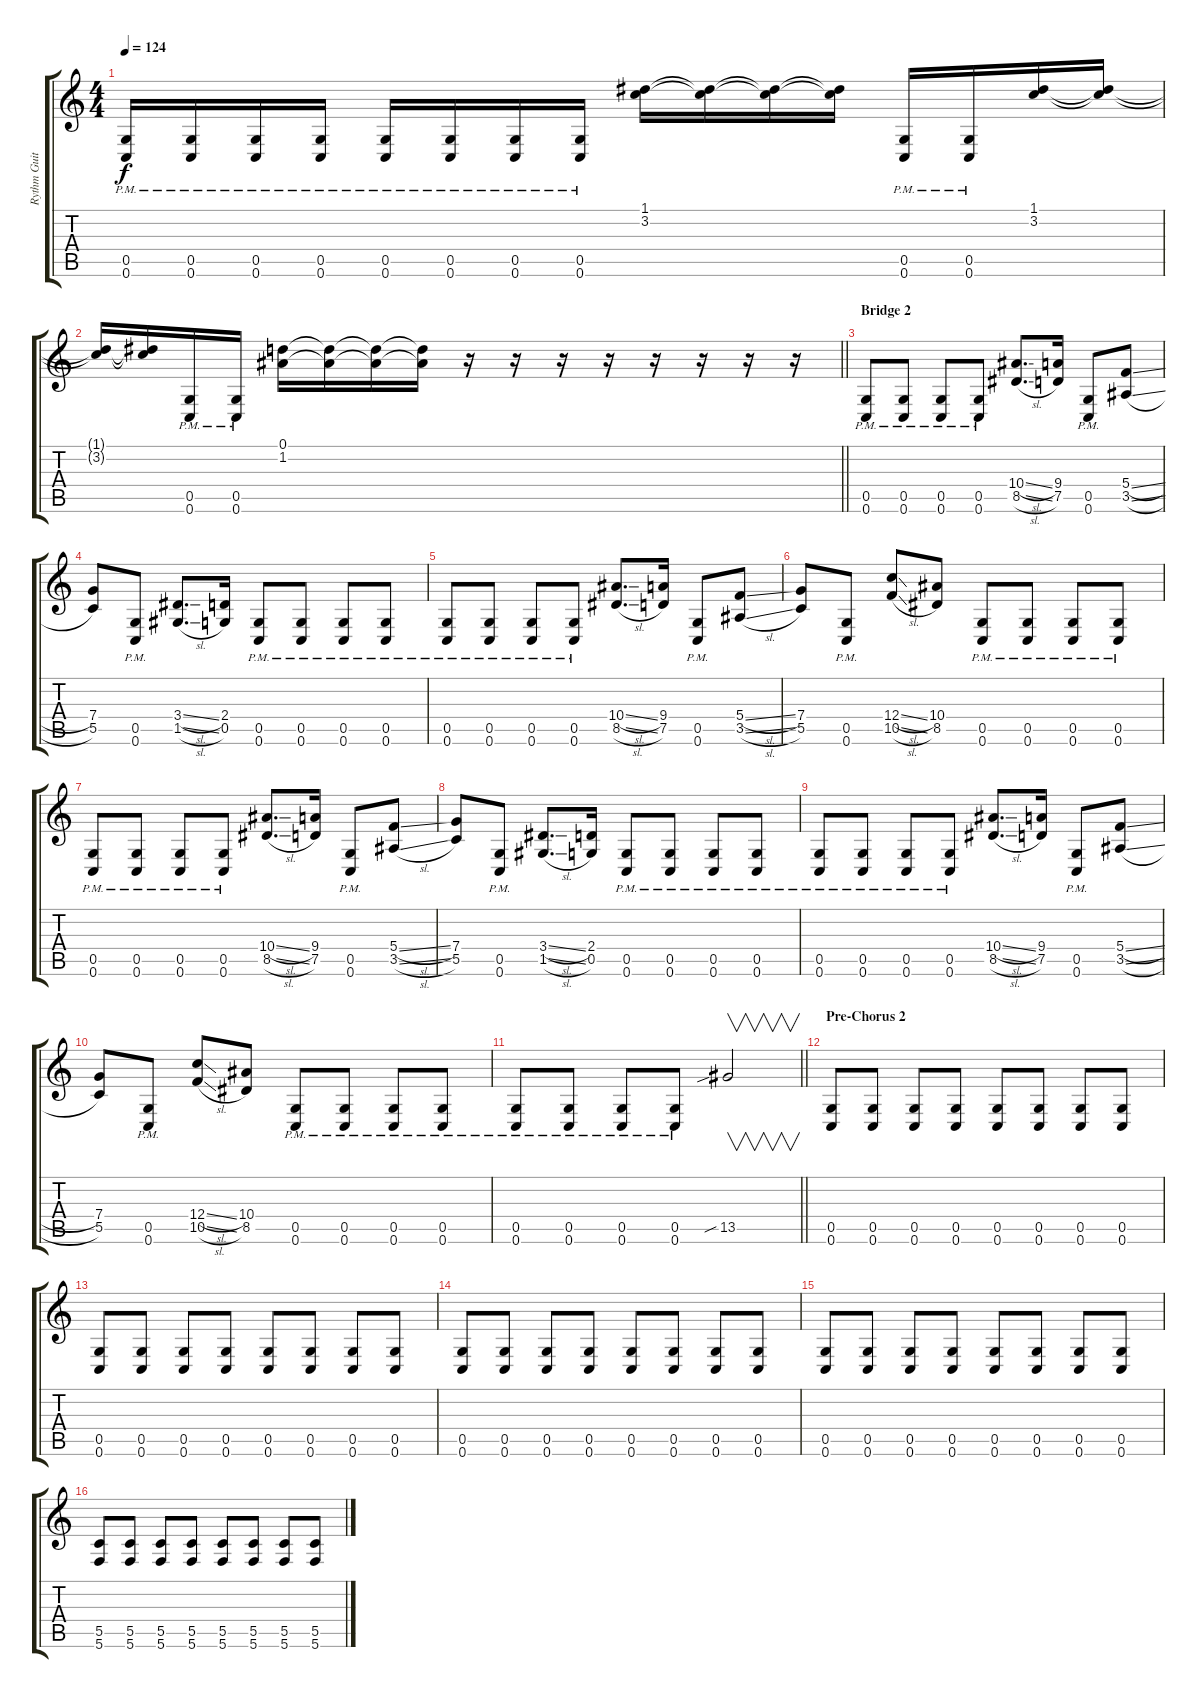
\track ("Rythm Guitar (Mätze)" "Rythm Guit") {instrument distortionguitar}
\staff {score tabs}
\tuning (D4 A3 F3 C3 G2 C2) {hide}
\ts (4 4)
\tempo 124
\clef g2
\ks c
(0.5{pm} 0.6{pm}).16{dy f} (0.5{pm} 0.6{pm}).16 (0.5{pm} 0.6{pm}).16 (0.5{pm} 0.6{pm}).16 (0.5{pm} 0.6{pm}).16 (0.5{pm} 0.6{pm}).16 (0.5{pm} 0.6{pm}).16 (0.5{pm} 0.6{pm}).16 (1.1 3.2).16 (1.1{t} 3.2{t}).16 (1.1{t} 3.2{t}).16 (1.1{t} 3.2{t}).16 (0.5{pm} 0.6{pm}).16 (0.5{pm} 0.6{pm}).16 (1.1 3.2).16 (1.1{t} 3.2{t}).16 |
\barLineRight lightlight
(1.1{t} 3.2{t}).16 (1.1{t} 3.2{t}).16 (0.5{pm} 0.6{pm}).16 (0.5{pm} 0.6{pm}).16 (0.1 1.2).16 (0.1{t} 1.2{t}).16 (0.1{t} 1.2{t}).16 (0.1{t} 1.2{t}).16 r.16 r.16 r.16 r.16 r.16 r.16 r.16 r.16 |
\section ("" "Bridge 2")
(0.5{pm} 0.6{pm}).8 (0.5{pm} 0.6{pm}).8 (0.5{pm} 0.6{pm}).8 (0.5{pm} 0.6{pm}).8 (10.4{sl} 8.5{sl}).8{d} (9.4 7.5).16 (0.5{pm} 0.6{pm}).8 (5.4{sl} 3.5{sl}).8 |
(7.4 5.5).8 (0.5{pm} 0.6{pm}).8 (3.4{sl} 1.5{sl}).8{d} (2.4 0.5).16 (0.5{pm} 0.6{pm}).8 (0.5{pm} 0.6{pm}).8 (0.5{pm} 0.6{pm}).8 (0.5{pm} 0.6{pm}).8 |
(0.5{pm} 0.6{pm}).8 (0.5{pm} 0.6{pm}).8 (0.5{pm} 0.6{pm}).8 (0.5{pm} 0.6{pm}).8 (10.4{sl} 8.5{sl}).8{d} (9.4 7.5).16 (0.5{pm} 0.6{pm}).8 (5.4{sl} 3.5{sl}).8 |
(7.4 5.5).8 (0.5{pm} 0.6{pm}).8 (12.4{sl} 10.5{sl}).8 (10.4 8.5).8 (0.5{pm} 0.6{pm}).8 (0.5{pm} 0.6{pm}).8 (0.5{pm} 0.6{pm}).8 (0.5{pm} 0.6{pm}).8 |
(0.5{pm} 0.6{pm}).8 (0.5{pm} 0.6{pm}).8 (0.5{pm} 0.6{pm}).8 (0.5{pm} 0.6{pm}).8 (10.4{sl} 8.5{sl}).8{d} (9.4 7.5).16 (0.5{pm} 0.6{pm}).8 (5.4{sl} 3.5{sl}).8 |
(7.4 5.5).8 (0.5{pm} 0.6{pm}).8 (3.4{sl} 1.5{sl}).8{d} (2.4 0.5).16 (0.5{pm} 0.6{pm}).8 (0.5{pm} 0.6{pm}).8 (0.5{pm} 0.6{pm}).8 (0.5{pm} 0.6{pm}).8 |
(0.5{pm} 0.6{pm}).8 (0.5{pm} 0.6{pm}).8 (0.5{pm} 0.6{pm}).8 (0.5{pm} 0.6{pm}).8 (10.4{sl} 8.5{sl}).8{d} (9.4 7.5).16 (0.5{pm} 0.6{pm}).8 (5.4{sl} 3.5{sl}).8 |
(7.4 5.5).8 (0.5{pm} 0.6{pm}).8 (12.4{sl} 10.5{sl}).8 (10.4 8.5).8 (0.5{pm} 0.6{pm}).8 (0.5{pm} 0.6{pm}).8 (0.5{pm} 0.6{pm}).8 (0.5{pm} 0.6{pm}).8 |
\barLineRight lightlight
(0.5{pm} 0.6{pm}).8 (0.5{pm} 0.6{pm}).8 (0.5{pm} 0.6{pm}).8 (0.5{pm} 0.6{pm}).8 13.5{sib}.2{v} |
\section ("" "Pre-Chorus 2")
(0.5 0.6).8{balance 8} (0.5 0.6).8 (0.5 0.6).8 (0.5 0.6).8 (0.5 0.6).8 (0.5 0.6).8 (0.5 0.6).8 (0.5 0.6).8 |
(0.5 0.6).8 (0.5 0.6).8 (0.5 0.6).8 (0.5 0.6).8 (0.5 0.6).8 (0.5 0.6).8 (0.5 0.6).8 (0.5 0.6).8 |
(0.5 0.6).8 (0.5 0.6).8 (0.5 0.6).8 (0.5 0.6).8 (0.5 0.6).8 (0.5 0.6).8 (0.5 0.6).8 (0.5 0.6).8 |
(0.5 0.6).8 (0.5 0.6).8 (0.5 0.6).8 (0.5 0.6).8 (0.5 0.6).8 (0.5 0.6).8 (0.5 0.6).8 (0.5 0.6).8 |
(5.5 5.6).8 (5.5 5.6).8 (5.5 5.6).8 (5.5 5.6).8 (5.5 5.6).8 (5.5 5.6).8 (5.5 5.6).8 (5.5 5.6).8
